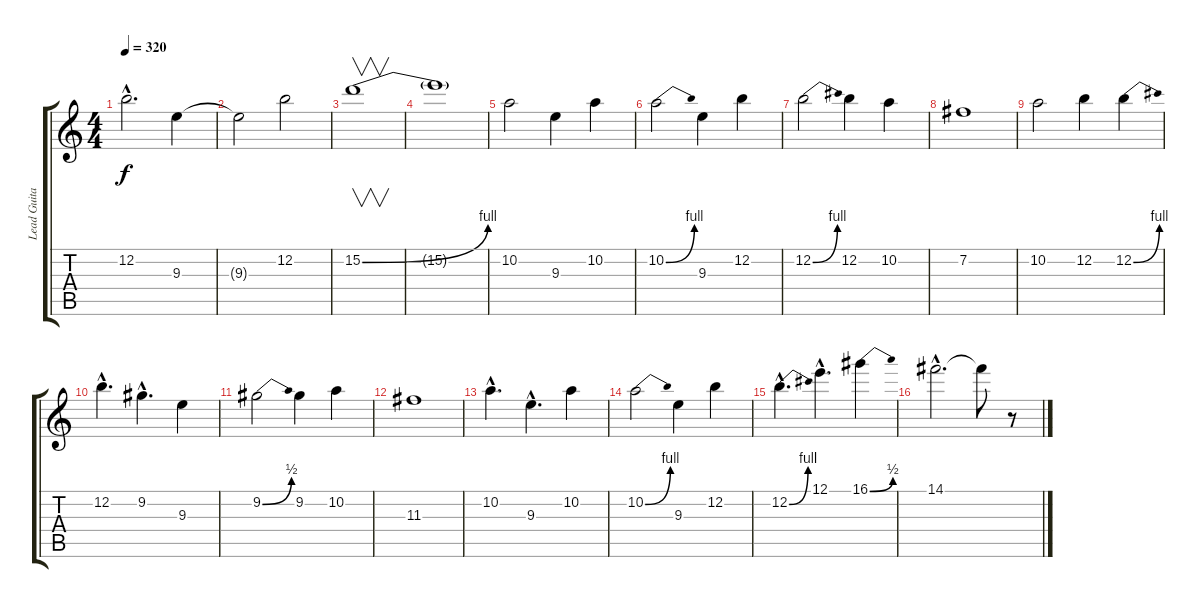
\track ("Lead Guitar" "Lead Guita") {instrument distortionguitar}
\staff {score tabs}
\tuning (E4 B3 G3 D3 A2 E2) {hide}
\ts (4 4)
\tempo 320
\clef g2
\ks c
12.2{hac}.2{d dy f} 9.3.4 |
9.3{t}.2 12.2.2 |
15.2{be (bend 0 0 60 4)}.1{v} |
15.2{t}.1 |
10.2.2 9.3.4 10.2.4 |
10.2{be (bend 0 0 60 4)}.2 9.3.4 12.2.4 |
12.2{be (bend 0 0 60 4)}.2 12.2.4 10.2.4 |
7.2.1 |
10.2.2 12.2.4 12.2{be (bend 0 0 60 4)}.4 |
12.2{hac}.4{d} 9.2{hac}.4{d} 9.3.4 |
9.2{be (bend 0 0 60 2)}.2 9.2.4 10.2.4 |
11.3.1 |
10.2{hac}.4{d} 9.3{hac}.4{d} 10.2.4 |
10.2{be (bend 0 0 60 4)}.2 9.3.4 12.2.4 |
12.2{be (bend 0 0 60 4) hac}.4{d} 12.1{hac}.4{d} 16.1{be (bend 0 0 60 2)}.4 |
14.1{hac}.2{d} 14.1{t}.8 r.8
